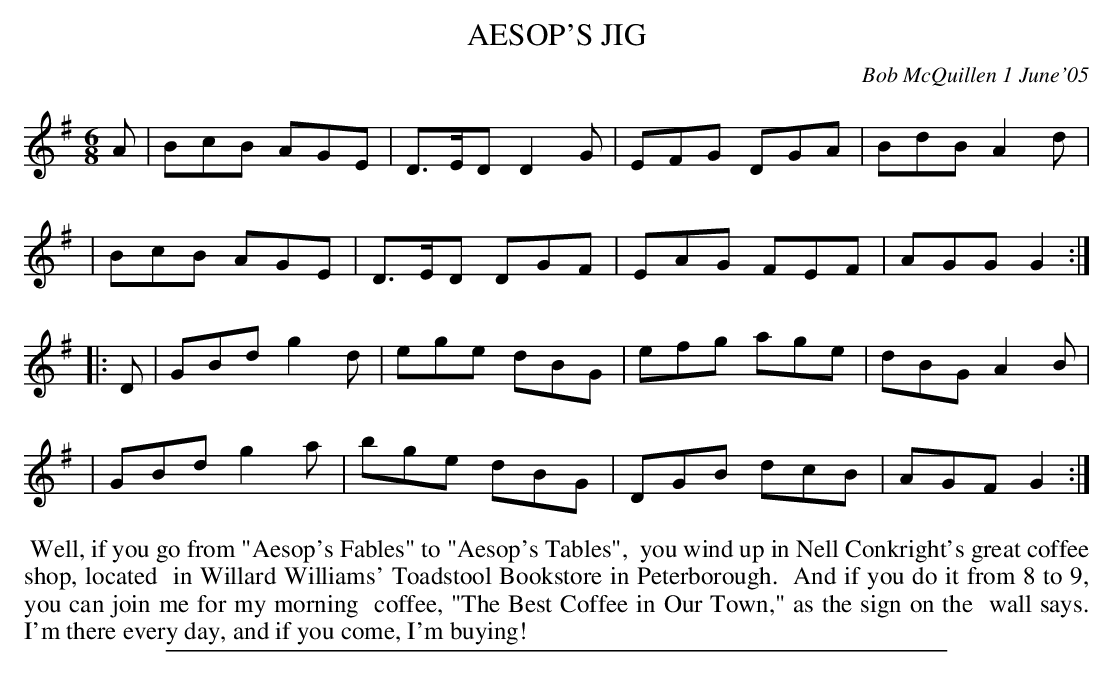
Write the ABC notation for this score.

X:1
T: AESOP'S JIG
C: Bob McQuillen 1 June'05
M: 6/8
L: 1/8
K: G
A \
| BcB AGE | D>ED D2G | EFG DGA | BdB A2d |
| BcB AGE | D>ED DGF | EAG FEF | AGG G2 :|
|: D \
| GBd g2d | ege dBG | efg age | dBG A2B |
| GBd g2a | bge dBG | DGB dcB | AGF G2 :|
